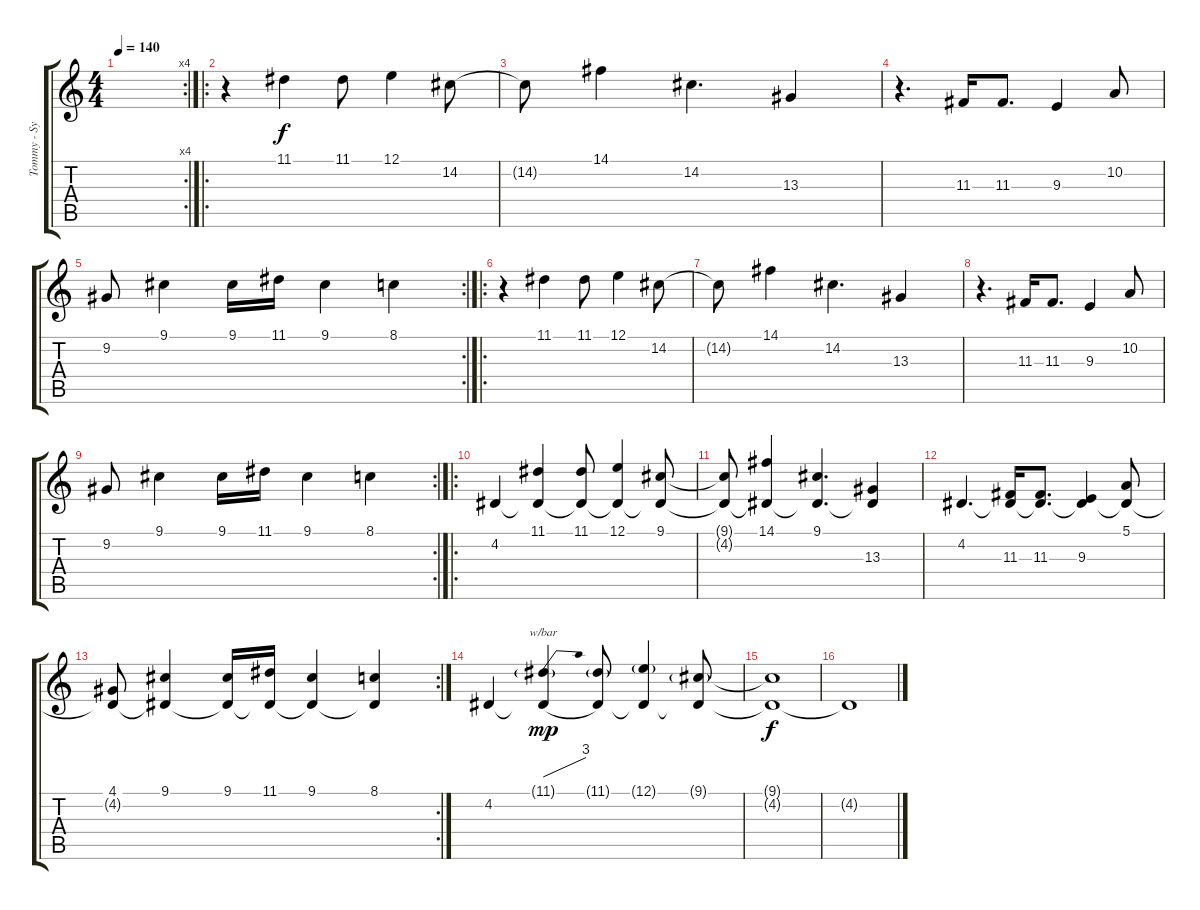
\track ("Tommy - Synth" "Tommy - Sy") {instrument choiraahs}
\staff {score tabs}
\tuning (E4 B3 G3 D3 A2 E2) {hide}
\rc 4
\ts (4 4)
\tempo 140
\clef g2
\ks c
|
\ro
r.4{volume 9} 11.1.4 11.1.8 12.1.4 14.2.8 |
14.2{t}.8 14.1.4 14.2.4{d} 13.3.4 |
r.4{d} 11.3.16 11.3.8{d} 9.3.4 10.2.8 |
\rc 2
9.2.8 9.1.4 9.1.16 11.1.16 9.1.4 8.1.4 |
\ro
r.4 11.1.4 11.1.8 12.1.4 14.2.8 |
14.2{t}.8 14.1.4 14.2.4{d} 13.3.4 |
r.4{d} 11.3.16 11.3.8{d} 9.3.4 10.2.8 |
\rc 2
9.2.8 9.1.4 9.1.16 11.1.16 9.1.4 8.1.4 |
\ro
4.2.4 (11.1 4.2{t}).4 (11.1 4.2{t}).8 (12.1 4.2{t}).4 (9.1 4.2{t}).8 |
(9.1{t} 4.2{t}).8 (14.1 4.2{t}).4 (9.1 4.2{t}).4{d} (4.2{t} 13.3).4 |
4.2.4{d} (4.2{t} 11.3).16 (4.2{t} 11.3).8{d} (4.2{t} 9.3).4 (5.1 4.2{t}).8 |
\rc 2
(4.1 4.2{t}).8 (9.1 4.2{t}).4 (9.1 4.2{t}).16 (11.1 4.2{t}).16 (9.1 4.2{t}).4 (8.1 4.2{t}).4 |
4.2.4 (11.1{g} 4.2{t}).4{tbe (dive default 0 0 60 12) dy mp} (11.1{g} 4.2{t}).8 (12.1{g} 4.2{t}).4 (9.1{g} 4.2{t}).8 |
(9.1{t} 4.2{t}).1{dy f} |
4.2{t}.1
